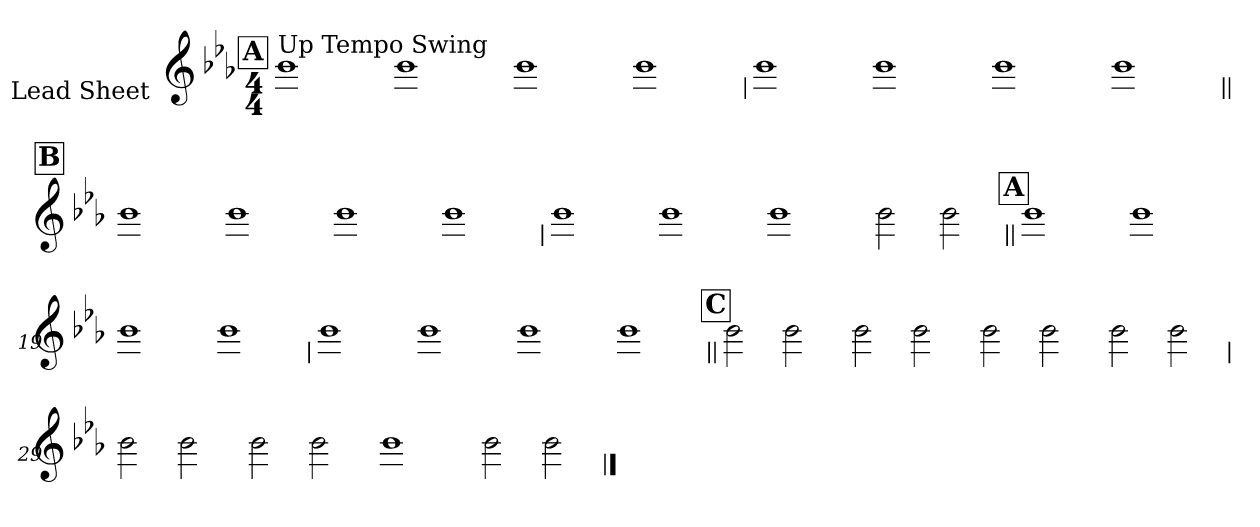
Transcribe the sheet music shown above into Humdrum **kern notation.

**kern
*part1
*staff1
*I"Lead Sheet
*stria0
*clefG2
*k[b-e-a-]
*E-:
*M4/4
!!LO:REH:place=s1:a:t=A
=1||
!LO:TX:a:t=Up Tempo Swing
1b-
=2-
1b-
=3-
1b-
=4-
1b-
!!LO:LB:g=z
=5
1b-
=6-
1b-
=7-
1b-
=8-
1b-
!!LO:LB:g=z
!!LO:REH:place=s1:a:t=B
=9||
1b-
=10-
1b-
=11-
1b-
=12-
1b-
!!LO:LB:g=z
=13
1b-
=14-
1b-
=15-
1b-
=16-
2b-
2b-
!!LO:LB:g=z
!!LO:REH:place=s1:a:t=A
=17||
1b-
=18-
1b-
=19-
1b-
=20-
1b-
!!LO:LB:g=z
=21
1b-
=22-
1b-
=23-
1b-
=24-
1b-
!!LO:LB:g=z
!!LO:REH:place=s1:a:t=C
=25||
2b-
2b-
=26-
2b-
2b-
=27-
2b-
2b-
=28-
2b-
2b-
!!LO:LB:g=z
=29
2b-
2b-
=30-
2b-
2b-
=31-
1b-
=32-
2b-
2b-
==
*-
